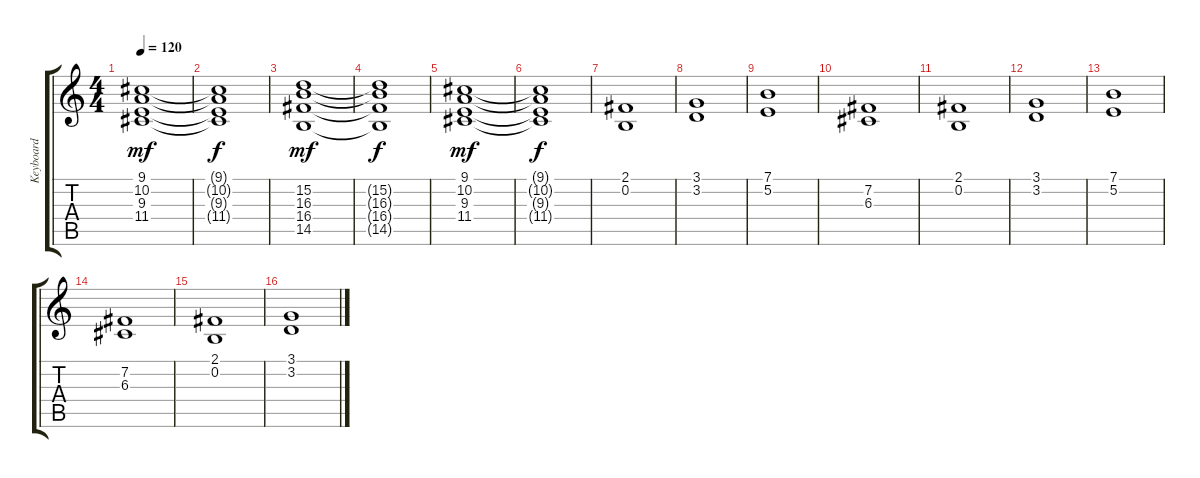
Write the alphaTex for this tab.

\track ("Keyboard" "Keyboard") {instrument percussiveorgan}
\staff {score tabs}
\tuning (E4 B3 G3 D3 A2 E2) {hide}
\ts (4 4)
\tempo 120
\clef g2
\ks c
(9.1 10.2 9.3 11.4).1{dy mf} |
(9.1{t} 10.2{t} 9.3{t} 11.4{t}).1{dy f} |
(15.2 16.3 16.4 14.5).1{dy mf} |
(15.2{t} 16.3{t} 16.4{t} 14.5{t}).1{dy f} |
(9.1 10.2 9.3 11.4).1{dy mf} |
(9.1{t} 10.2{t} 9.3{t} 11.4{t}).1{dy f} |
(2.1 0.2).1 |
(3.1 3.2).1 |
(7.1 5.2).1 |
(7.2 6.3).1 |
(2.1 0.2).1 |
(3.1 3.2).1 |
(7.1 5.2).1 |
(7.2 6.3).1 |
(2.1 0.2).1 |
(3.1 3.2).1
